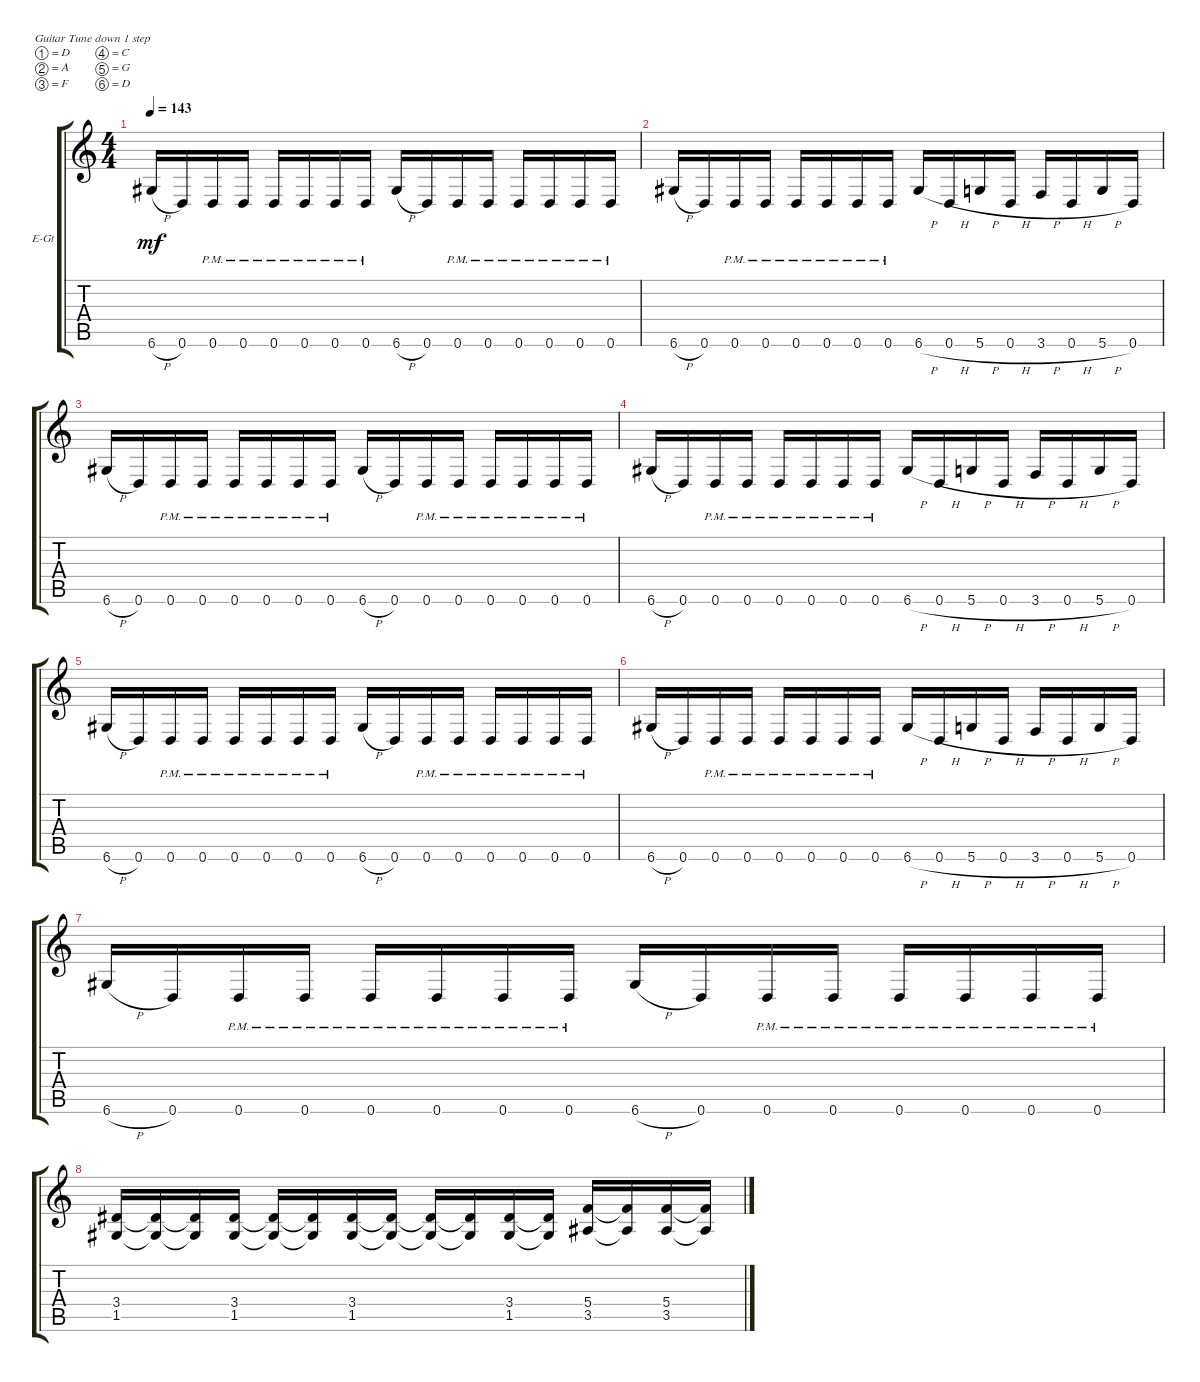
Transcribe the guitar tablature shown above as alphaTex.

\defaultSystemsLayout 4
\bracketExtendMode groupsimilarinstruments
\firstSystemTrackNameOrientation horizontal
\otherSystemsTrackNameOrientation horizontal
\track ("Electric Guitar" "E-Gt") {instrument distortionguitar}
\staff {score tabs}
\tuning (D4 A3 F3 C3 G2 D2)
\ts (4 4)
\tempo 143
\clef g2
\ks c
6.6{h}.16{dy mf} 0.6.16 0.6{pm}.16 0.6{pm}.16 0.6{pm}.16 0.6{pm}.16 0.6{pm}.16 0.6{pm}.16 6.6{h}.16 0.6.16 0.6{pm}.16 0.6{pm}.16 0.6{pm}.16 0.6{pm}.16 0.6{pm}.16 0.6{pm}.16 |
6.6{h}.16 0.6.16 0.6{pm}.16 0.6{pm}.16 0.6{pm}.16 0.6{pm}.16 0.6{pm}.16 0.6{pm}.16 6.6{h}.16 0.6{h}.16 5.6{h}.16 0.6{h}.16 3.6{h}.16 0.6{h}.16 5.6{h}.16 0.6.16 |
6.6{h}.16 0.6.16 0.6{pm}.16 0.6{pm}.16 0.6{pm}.16 0.6{pm}.16 0.6{pm}.16 0.6{pm}.16 6.6{h}.16 0.6.16 0.6{pm}.16 0.6{pm}.16 0.6{pm}.16 0.6{pm}.16 0.6{pm}.16 0.6{pm}.16 |
6.6{h}.16 0.6.16 0.6{pm}.16 0.6{pm}.16 0.6{pm}.16 0.6{pm}.16 0.6{pm}.16 0.6{pm}.16 6.6{h}.16 0.6{h}.16 5.6{h}.16 0.6{h}.16 3.6{h}.16 0.6{h}.16 5.6{h}.16 0.6.16 |
6.6{h}.16 0.6.16 0.6{pm}.16 0.6{pm}.16 0.6{pm}.16 0.6{pm}.16 0.6{pm}.16 0.6{pm}.16 6.6{h}.16 0.6.16 0.6{pm}.16 0.6{pm}.16 0.6{pm}.16 0.6{pm}.16 0.6{pm}.16 0.6{pm}.16 |
6.6{h}.16 0.6.16 0.6{pm}.16 0.6{pm}.16 0.6{pm}.16 0.6{pm}.16 0.6{pm}.16 0.6{pm}.16 6.6{h}.16 0.6{h}.16 5.6{h}.16 0.6{h}.16 3.6{h}.16 0.6{h}.16 5.6{h}.16 0.6.16 |
6.6{h}.16 0.6.16 0.6{pm}.16 0.6{pm}.16 0.6{pm}.16 0.6{pm}.16 0.6{pm}.16 0.6{pm}.16 6.6{h}.16 0.6.16 0.6{pm}.16 0.6{pm}.16 0.6{pm}.16 0.6{pm}.16 0.6{pm}.16 0.6{pm}.16 |
(1.5 3.4).16 (1.5{t} 3.4{t}).16 (1.5{t} 3.4{t}).16 (1.5 3.4).16 (3.4{t} 1.5{t}).16 (3.4{t} 1.5{t}).16 (1.5 3.4).16 (1.5{t} 3.4{t}).16 (1.5{t} 3.4{t}).16 (1.5{t} 3.4{t}).16 (1.5 3.4).16 (3.4{t} 1.5{t}).16 (3.5 5.4).16 (3.5{t} 5.4{t}).16 (3.5 5.4).16 (5.4{t} 3.5{t}).16
